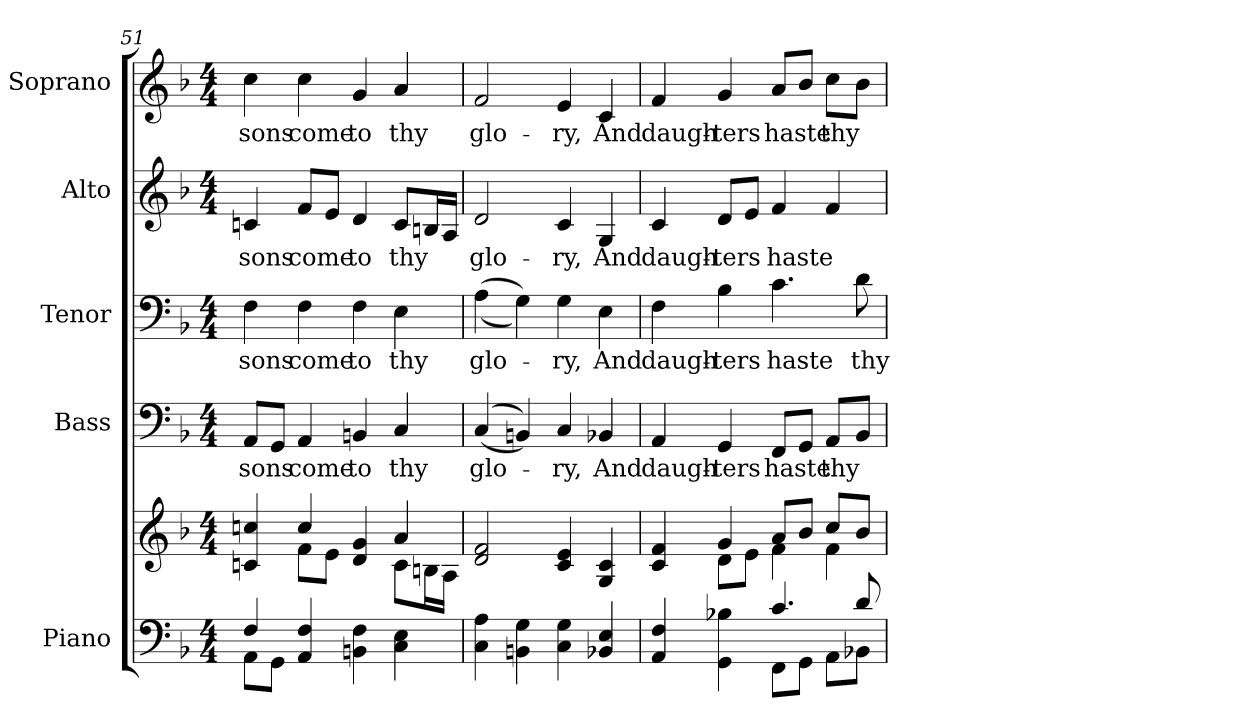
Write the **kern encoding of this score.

**kern	**kern	**kern	**text	**kern	**text	**kern	**text	**kern	**text
*part5	*part5	*part4	*part4	*part3	*part3	*part2	*part2	*part1	*part1
*staff6	*staff5	*staff4	*staff4	*staff3	*staff3	*staff2	*staff2	*staff1	*staff1
*I"Piano	*	*I"Bass	*	*I"Tenor	*	*I"Alto	*	*I"Soprano	*
*I'Pno.	*	*I'B.	*	*I'T.	*	*I'A.	*	*I'S.	*
!!LO:PB:g=z
*clefF4	*clefG2	*clefF4	*	*clefF4	*	*clefG2	*	*clefG2	*
*k[b-]	*k[b-]	*k[b-]	*	*k[b-]	*	*k[b-]	*	*k[b-]	*
*F:	*F:	*F:	*	*F:	*	*F:	*	*F:	*
*M4/4	*M4/4	*M4/4	*	*M4/4	*	*M4/4	*	*M4/4	*
=51	=51	=51	=51	=51	=51	=51	=51	=51	=51
*^	*^	*	*	*	*	*	*	*	*
!	!	!	!	!	!LO:LY:b:color=#000000	!	!	!	!	!	!
!	!	!	!	!	!	!	!LO:LY:b:color=#000000	!	!	!	!
!	!	!	!	!	!	!	!	!	!LO:LY:b:color=#000000	!	!
!	!	!	!	!	!	!	!	!	!	!	!LO:LY:b:color=#000000
4Fi/	8AAi\L	4cni/ 4ccni	4ryy	8AAi/L	sons	4Fi\	sons	4cni/	sons	4cci\	sons
.	8GGi\J	.	.	8GGi/J	.	.	.	.	.	.	.
!	!	!	!	!	!LO:LY:b:color=#000000	!	!	!	!	!	!
!	!	!	!	!	!	!	!LO:LY:b:color=#000000	!	!	!	!
!	!	!	!	!	!	!	!	!	!LO:LY:b:color=#000000	!	!
!	!	!	!	!	!	!	!	!	!	!	!LO:LY:b:color=#000000
4AAi/ 4Fi	4ryy	4cci/	8fi\L	4AAi/	come	4Fi\	come	8fi/L	come	4cci\	come
.	.	.	8ei\J	.	.	.	.	8ei/J	.	.	.
!	!	!	!	!	!LO:LY:b:color=#000000	!	!	!	!	!	!
!	!	!	!	!	!	!	!LO:LY:b:color=#000000	!	!	!	!
!	!	!	!	!	!	!	!	!	!LO:LY:b:color=#000000	!	!
!	!	!	!	!	!	!	!	!	!	!	!LO:LY:b:color=#000000
4BBni\ 4Fi	2ryy	4di/ 4gi	4ryy	4BBni/	to	4Fi\	to	4di/	to	4gi/	to
!	!	!	!	!	!LO:LY:b:color=#000000	!	!	!	!	!	!
!	!	!	!	!	!	!	!LO:LY:b:color=#000000	!	!	!	!
!	!	!	!	!	!	!	!	!	!LO:LY:b:color=#000000	!	!
!	!	!	!	!	!	!	!	!	!	!	!LO:LY:b:color=#000000
4Ci\ 4Ei	.	4ai/	8ci\L	4Ci/	thy	4Ei\	thy	8ci/L	thy	4ai/	thy
.	.	.	16Bni\L	.	.	.	.	16Bni/L	.	.	.
.	.	.	16Ai\JJ	.	.	.	.	16Ai/JJ	.	.	.
*v	*v	*	*	*	*	*	*	*	*	*	*
*	*v	*v	*	*	*	*	*	*	*	*
=52	=52	=52	=52	=52	=52	=52	=52	=52	=52
*	*^	*	*	*	*	*	*	*	*
!	!	!	!	!LO:LY:b:color=#000000	!	!	!	!	!	!
*	*v	*v	*	*	*	*	*	*	*	*
*	*^	*	*	*	*	*	*	*	*
!	!	!	!	!	!	!LO:LY:b:color=#000000	!	!	!	!
*	*v	*v	*	*	*	*	*	*	*	*
*	*^	*	*	*	*	*	*	*	*
!	!	!	!	!	!	!	!	!LO:LY:b:color=#000000	!	!
*	*v	*v	*	*	*	*	*	*	*	*
*	*^	*	*	*	*	*	*	*	*
!	!	!	!	!	!	!	!	!	!	!LO:LY:b:color=#000000
*	*v	*v	*	*	*	*	*	*	*	*
4Ci\ 4Ai	2di/ 2fi	((4Ci/	glo-	((4Ai\	glo-	2di/	glo-	2fi/	glo-
4BBni\ 4Gi	.	4BBni/))	.	4Gi\))	.	.	.	.	.
!	!	!	!LO:LY:b:color=#000000	!	!	!	!	!	!
!	!	!	!	!	!LO:LY:b:color=#000000	!	!	!	!
!	!	!	!	!	!	!	!LO:LY:b:color=#000000	!	!
!	!	!	!	!	!	!	!	!	!LO:LY:b:color=#000000
4Ci\ 4Gi	4ci/ 4ei	4Ci/	-ry,	4Gi\	-ry,	4ci/	-ry,	4ei/	-ry,
!	!	!	!LO:LY:b:color=#000000	!	!	!	!	!	!
!	!	!	!	!	!LO:LY:b:color=#000000	!	!	!	!
!	!	!	!	!	!	!	!LO:LY:b:color=#000000	!	!
!	!	!	!	!	!	!	!	!	!LO:LY:b:color=#000000
4BB-Xi/ 4Ei	4Gi/ 4ci	4BB-Xi/	And	4Ei\	And	4Gi/	And	4ci/	And
!!LO:PB:g=z
=53	=53	=53	=53	=53	=53	=53	=53	=53	=53
*^	*^	*	*	*	*	*	*	*	*
!	!	!	!	!	!LO:LY:b:color=#000000	!	!	!	!	!	!
!	!	!	!	!	!	!	!LO:LY:b:color=#000000	!	!	!	!
!	!	!	!	!	!	!	!	!	!LO:LY:b:color=#000000	!	!
!	!	!	!	!	!	!	!	!	!	!	!LO:LY:b:color=#000000
4AAi/ 4Fi	2ryy	4ci/ 4fi	4ryy	4AAi/	daugh-	4Fi\	daugh-	4ci/	daugh-	4fi/	daugh-
!	!	!	!	!	!LO:LY:b:color=#000000	!	!	!	!	!	!
!	!	!	!	!	!	!	!LO:LY:b:color=#000000	!	!	!	!
!	!	!	!	!	!	!	!	!	!LO:LY:b:color=#000000	!	!
!	!	!	!	!	!	!	!	!	!	!	!LO:LY:b:color=#000000
4GGi\ 4B-Xi	.	4gi/	8di\L	4GGi/	-ters	4B-i\	-ters	8di/L	-ters	4gi/	-ters
.	.	.	8ei\J	.	.	.	.	8ei/J	.	.	.
!	!	!	!	!	!LO:LY:b:color=#000000	!	!	!	!	!	!
!	!	!	!	!	!	!	!LO:LY:b:color=#000000	!	!	!	!
!	!	!	!	!	!	!	!	!	!LO:LY:b:color=#000000	!	!
!	!	!	!	!	!	!	!	!	!	!	!LO:LY:b:color=#000000
4.ci/	8FFi\L	8ai/L	4fi\	8FFi/L	haste	4.ci\	haste	4fi/	haste	8ai/L	haste
.	8GGi\J	8b-i/J	.	8GGi/J	.	.	.	.	.	8b-i/J	.
!	!	!	!	!	!LO:LY:b:color=#000000	!	!	!	!	!	!
!	!	!	!	!	!	!	!	!	!	!	!LO:LY:b:color=#000000
.	8AAi\L	8cci/L	4fi\	8AAi/L	thy	.	.	4fi/	.	8cci\L	thy
!	!	!	!	!	!	!	!LO:LY:b:color=#000000	!	!	!	!
8di/	8BB-Xi\J	8b-i/J	.	8BB-i/J	.	8di\	thy	.	.	8b-i\J	.
*v	*v	*	*	*	*	*	*	*	*	*	*
*	*v	*v	*	*	*	*	*	*	*	*
=	=	=	=	=	=	=	=	=	=
*-	*-	*-	*-	*-	*-	*-	*-	*-	*-
